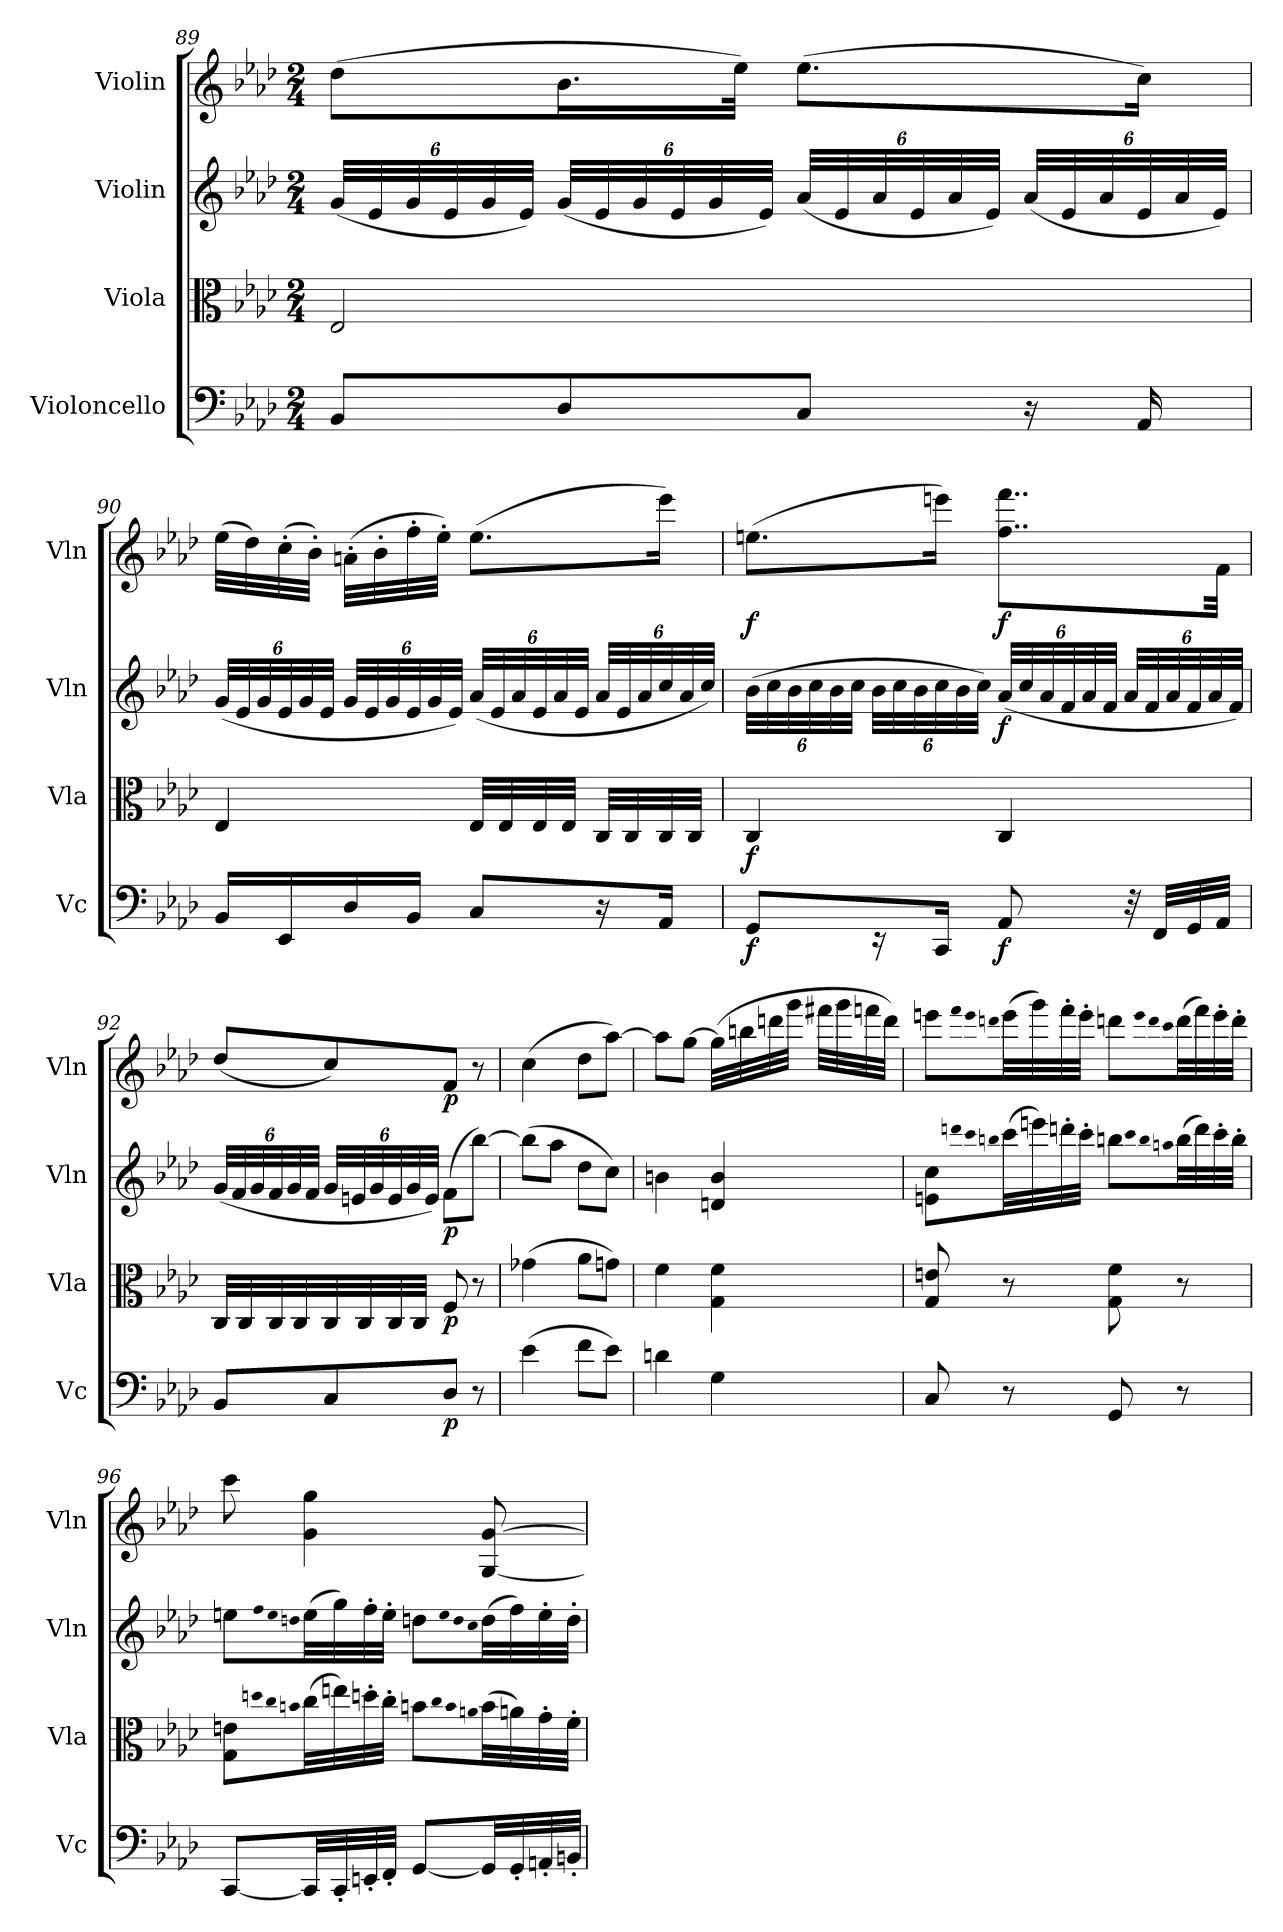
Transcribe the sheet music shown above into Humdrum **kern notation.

**kern	**dynam	**kern	**dynam	**kern	**dynam	**kern	**dynam
*part4	*part4	*part3	*part3	*part2	*part2	*part1	*part1
*staff4	*staff4	*staff3	*staff3	*staff2	*staff2	*staff1	*staff1
*I"Violoncello	*	*I"Viola	*	*I"Violin	*	*I"Violin	*
*I'Vc	*	*I'Vla	*	*I'Vln	*	*I'Vln	*
*clefF4	*	*clefC3	*	*clefG2	*	*clefG2	*
*k[b-e-a-d-]	*	*k[b-e-a-d-]	*	*k[b-e-a-d-]	*	*k[b-e-a-d-]	*
*M2/4	*	*M2/4	*	*M2/4	*	*M2/4	*
=89	=89	=89	=89	=89	=89	=89	=89
8BB-/L	.	2E-/	.	(48g/LLL	.	(8dd-\L	.
.	.	.	.	48e-/	.	.	.
.	.	.	.	48g/	.	.	.
.	.	.	.	48e-/	.	.	.
.	.	.	.	48g/	.	.	.
.	.	.	.	48e-/JJJ)	.	.	.
8D-/	.	.	.	(48g/LLL	.	16.b-\L	.
.	.	.	.	48e-/	.	.	.
.	.	.	.	48g/	.	.	.
.	.	.	.	48e-/	.	.	.
.	.	.	.	48g/	.	.	.
.	.	.	.	.	.	32ee-\JJk)	.
.	.	.	.	48e-/JJJ)	.	.	.
8C/J	.	.	.	(48a-/LLL	.	(8.ee-\L	.
.	.	.	.	48e-/	.	.	.
.	.	.	.	48a-/	.	.	.
.	.	.	.	48e-/	.	.	.
.	.	.	.	48a-/	.	.	.
.	.	.	.	48e-/JJJ)	.	.	.
16r	.	.	.	(48a-/LLL	.	.	.
.	.	.	.	48e-/	.	.	.
.	.	.	.	48a-/	.	.	.
16AA-/	.	.	.	48e-/	.	16cc\Jk)	.
.	.	.	.	48a-/	.	.	.
.	.	.	.	48e-/JJJ)	.	.	.
=90	=90	=90	=90	=90	=90	=90	=90
16BB-/LL	.	4E-/	.	(48g/LLL	.	(32ee-\LLL	.
.	.	.	.	48e-/	.	.	.
.	.	.	.	.	.	32dd-\)	.
.	.	.	.	48g/	.	.	.
16EE-/	.	.	.	48e-/	.	(32cc'\	.
.	.	.	.	48g/	.	.	.
.	.	.	.	.	.	32b-'\JJJ)	.
.	.	.	.	48e-/JJJ	.	.	.
16D-/	.	.	.	48g/LLL	.	(32an'\LLL	.
.	.	.	.	48e-/	.	.	.
.	.	.	.	.	.	32b-'\	.
.	.	.	.	48g/	.	.	.
16BB-/JJ	.	.	.	48e-/	.	32ff'\	.
.	.	.	.	48g/	.	.	.
.	.	.	.	.	.	32ee-'\JJJ)	.
.	.	.	.	48e-/JJJ)	.	.	.
8C/L	.	32E-/LLL	.	(48a-/LLL	.	(8.ee-\L	.
.	.	.	.	48e-/	.	.	.
.	.	32E-/	.	.	.	.	.
.	.	.	.	48a-/	.	.	.
.	.	32E-/	.	48e-/	.	.	.
.	.	.	.	48a-/	.	.	.
.	.	32E-/JJJ	.	.	.	.	.
.	.	.	.	48e-/JJJ	.	.	.
16r	.	32C/LLL	.	48a-/LLL	.	.	.
.	.	.	.	48e-/	.	.	.
.	.	32C/	.	.	.	.	.
.	.	.	.	48a-/	.	.	.
16AA-/Jk	.	32C/	.	48cc/	.	16eee-\Jk)	.
.	.	.	.	48a-/	.	.	.
.	.	32C/JJJ	.	.	.	.	.
.	.	.	.	48cc/JJJ)	.	.	.
=91	=91	=91	=91	=91	=91	=91	=91
8GG/L	f	4C/	f	(48b-\LLL	.	(8.een\L	f
.	.	.	.	48cc\	.	.	.
.	.	.	.	48b-\	.	.	.
.	.	.	.	48cc\	.	.	.
.	.	.	.	48b-\	.	.	.
.	.	.	.	48cc\JJJ	.	.	.
16r	.	.	.	48b-\LLL	.	.	.
.	.	.	.	48cc\	.	.	.
.	.	.	.	48b-\	.	.	.
16CC/Jk	.	.	.	48cc\	.	16eeen\Jk)	.
.	.	.	.	48b-\	.	.	.
.	.	.	.	48cc\JJJ)	.	.	.
8AA-/	f	4C/	.	(48a-/LLL	f	8..ff\ 8..fff\L	f
.	.	.	.	48cc/	.	.	.
.	.	.	.	48a-/	.	.	.
.	.	.	.	48f/	.	.	.
.	.	.	.	48a-/	.	.	.
.	.	.	.	48f/JJJ	.	.	.
32r	.	.	.	48a-/LLL	.	.	.
.	.	.	.	48f/	.	.	.
32FF/LLL	.	.	.	.	.	.	.
.	.	.	.	48a-/	.	.	.
32GG/	.	.	.	48f/	.	.	.
.	.	.	.	48a-/	.	.	.
32AA-/JJJ	.	.	.	.	.	32f\Jkk	.
.	.	.	.	48f/JJJ)	.	.	.
=92	=92	=92	=92	=92	=92	=92	=92
8BB-/L	.	32C/LLL	.	(48g/LLL	.	(8dd-/L	.
.	.	.	.	48f/	.	.	.
.	.	32C/	.	.	.	.	.
.	.	.	.	48g/	.	.	.
.	.	32C/	.	48f/	.	.	.
.	.	.	.	48g/	.	.	.
.	.	32C/	.	.	.	.	.
.	.	.	.	48f/JJJ	.	.	.
8C/	.	32C/	.	48g/LLL	.	8cc/)	.
.	.	.	.	48en/	.	.	.
.	.	32C/	.	.	.	.	.
.	.	.	.	48g/	.	.	.
.	.	32C/	.	48e/	.	.	.
.	.	.	.	48g/	.	.	.
.	.	32C/JJJ	.	.	.	.	.
.	.	.	.	48e/JJJ)	.	.	.
8D-/J	p	8F/	p	(8f\L	p	8f/J	p
8r	.	8r	.	[8bb-\J)	.	8r	.
=93	=93	=93	=93	=93	=93	=93	=93
(4e-\	.	(4g-X\	.	(8bb-\L]	.	(4cc\	.
.	.	.	.	8aa-\J	.	.	.
8f\L	.	8a-\L	.	8dd-\L	.	8dd-\L	.
8e-\J)	.	8gn\J)	.	8cc\J)	.	[8aa-\J)	.
=94	=94	=94	=94	=94	=94	=94	=94
4dn\	.	4f\	.	4bn\	.	8aa-\L]	.
.	.	.	.	.	.	[8gg\J	.
4G\	.	4G\ 4f\	.	4dn/ 4b/	.	(32gg\LLL]	.
.	.	.	.	.	.	32bbn\	.
.	.	.	.	.	.	32dddn\	.
.	.	.	.	.	.	32ggg\JJJ	.
.	.	.	.	.	.	32fff#X\LLL	.
.	.	.	.	.	.	32ggg\	.
.	.	.	.	.	.	32fffn\	.
.	.	.	.	.	.	32ddd\JJJ)	.
=95	=95	=95	=95	=95	=95	=95	=95
8C/	.	8G/ 8en/	.	8en\ 8cc\L	.	8eeen\L	.
.	.	.	.	qdddn	.	qfff	.
.	.	.	.	qccc	.	qeee	.
.	.	.	.	qbbn	.	qdddn	.
8r	.	8r	.	(32ccc\LL	.	(32eee\LL	.
.	.	.	.	32eeen\)	.	32ggg\)	.
.	.	.	.	32dddn'\	.	32fff'\	.
.	.	.	.	32ccc'\JJJ	.	32eee'\JJJ	.
8GG/	.	8G\ 8f\	.	8bbn\L	.	8dddn\L	.
.	.	.	.	qccc	.	qeee	.
.	.	.	.	qbb	.	qddd	.
.	.	.	.	qaan	.	qccc	.
8r	.	8r	.	(32bb\LL	.	(32ddd\LL	.
.	.	.	.	32ddd\)	.	32fff\)	.
.	.	.	.	32ccc'\	.	32eee'\	.
.	.	.	.	32bb'\JJJ	.	32ddd'\JJJ	.
=96	=96	=96	=96	=96	=96	=96	=96
[8CC/L	.	8G\ 8en\L	.	8een\L	.	8ccc\	.
.	.	qddn	.	qff	.	.	.
.	.	qcc	.	qee	.	.	.
.	.	qbn	.	qddn	.	.	.
32CC/LL]	.	(32cc\LL	.	(32ee\LL	.	4g\ 4gg\	.
32CC'/	.	32een\)	.	32gg\)	.	.	.
32EEn'/	.	32ddn'\	.	32ff'\	.	.	.
32FF'/JJJ	.	32cc'\JJJ	.	32ee'\JJJ	.	.	.
[8GG/L	.	8bn\L	.	8ddn\L	.	.	.
.	.	qcc	.	qee	.	.	.
.	.	qb	.	qdd	.	.	.
.	.	qan	.	qcc	.	.	.
32GG/LL]	.	(32b\LL	.	(32dd\LL	.	[8G/ [8g/	.
32GG'/	.	32an\)	.	32ff\)	.	.	.
32AAn'/	.	32g'\	.	32ee'\	.	.	.
32BBn'/JJJ	.	32f'\JJJ	.	32dd'\JJJ	.	.	.
=	=	=	=	=	=	=	=
*-	*-	*-	*-	*-	*-	*-	*-
